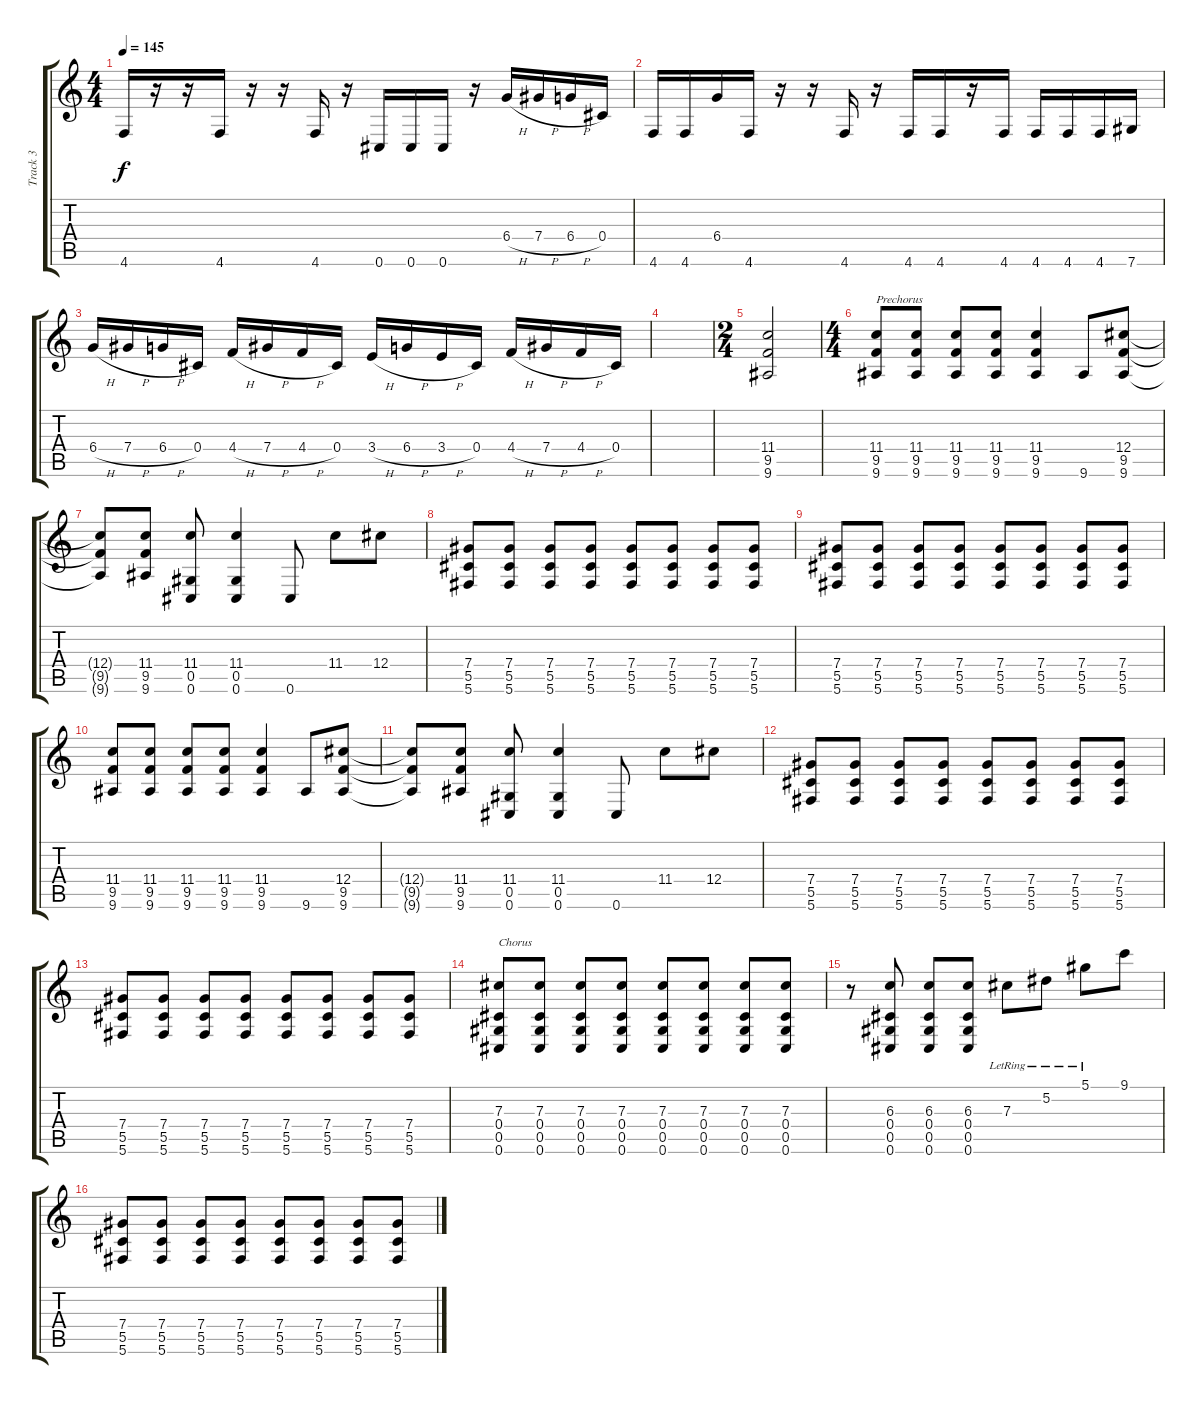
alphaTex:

\track ("Track 3" "Track 3") {instrument distortionguitar}
\staff {score tabs}
\tuning (Eb4 Bb3 Gb3 Db3 Ab2 Db2) {hide}
\ts (4 4)
\tempo 145
\clef g2
\ks c
4.6.16{dy f} r.16 r.16 4.6.16 r.16 r.16 4.6.16 r.16 0.6.16 0.6.16 0.6.16 r.16 6.4{h}.16 7.4{h}.16 6.4{h}.16 0.4.16 |
4.6.16 4.6.16 6.4.16 4.6.16 r.16 r.16 4.6.16 r.16 4.6.16 4.6.16 r.16 4.6.16 4.6.16 4.6.16 4.6.16 7.6.16 |
6.4{h}.16 7.4{h}.16 6.4{h}.16 0.4.16 4.4{h}.16 7.4{h}.16 4.4{h}.16 0.4.16 3.4{h}.16 6.4{h}.16 3.4{h}.16 0.4.16 4.4{h}.16 7.4{h}.16 4.4{h}.16 0.4.16 |
|
\ts (2 4)
(11.4 9.5 9.6).2 |
\ts (4 4)
(11.4 9.5 9.6).8{txt "Prechorus"} (11.4 9.5 9.6).8 (11.4 9.5 9.6).8 (11.4 9.5 9.6).8 (11.4 9.5 9.6).4 9.6.8 (12.4 9.5 9.6).8 |
(12.4{t} 9.5{t} 9.6{t}).8 (11.4 9.5 9.6).8 (11.4 0.5 0.6).8 (11.4 0.5 0.6).4 0.6.8 11.4.8 12.4.8 |
(7.4 5.5 5.6).8 (7.4 5.5 5.6).8 (7.4 5.5 5.6).8 (7.4 5.5 5.6).8 (7.4 5.5 5.6).8 (7.4 5.5 5.6).8 (7.4 5.5 5.6).8 (7.4 5.5 5.6).8 |
(7.4 5.5 5.6).8 (7.4 5.5 5.6).8 (7.4 5.5 5.6).8 (7.4 5.5 5.6).8 (7.4 5.5 5.6).8 (7.4 5.5 5.6).8 (7.4 5.5 5.6).8 (7.4 5.5 5.6).8 |
(11.4 9.5 9.6).8 (11.4 9.5 9.6).8 (11.4 9.5 9.6).8 (11.4 9.5 9.6).8 (11.4 9.5 9.6).4 9.6.8 (12.4 9.5 9.6).8 |
(12.4{t} 9.5{t} 9.6{t}).8 (11.4 9.5 9.6).8 (11.4 0.5 0.6).8 (11.4 0.5 0.6).4 0.6.8 11.4.8 12.4.8 |
(7.4 5.5 5.6).8 (7.4 5.5 5.6).8 (7.4 5.5 5.6).8 (7.4 5.5 5.6).8 (7.4 5.5 5.6).8 (7.4 5.5 5.6).8 (7.4 5.5 5.6).8 (7.4 5.5 5.6).8 |
(7.4 5.5 5.6).8 (7.4 5.5 5.6).8 (7.4 5.5 5.6).8 (7.4 5.5 5.6).8 (7.4 5.5 5.6).8 (7.4 5.5 5.6).8 (7.4 5.5 5.6).8 (7.4 5.5 5.6).8 |
(7.3 0.4 0.5 0.6).8{txt "Chorus"} (7.3 0.4 0.5 0.6).8 (7.3 0.4 0.5 0.6).8 (7.3 0.4 0.5 0.6).8 (7.3 0.4 0.5 0.6).8 (7.3 0.4 0.5 0.6).8 (7.3 0.4 0.5 0.6).8 (7.3 0.4 0.5 0.6).8 |
r.8 (6.3 0.4 0.5 0.6).8 (6.3 0.4 0.5 0.6).8 (6.3 0.4 0.5 0.6).8 7.3{lr}.8 5.2{lr}.8 5.1{lr}.8 9.1.8 |
(7.4 5.5 5.6).8 (7.4 5.5 5.6).8 (7.4 5.5 5.6).8 (7.4 5.5 5.6).8 (7.4 5.5 5.6).8 (7.4 5.5 5.6).8 (7.4 5.5 5.6).8 (7.4 5.5 5.6).8
